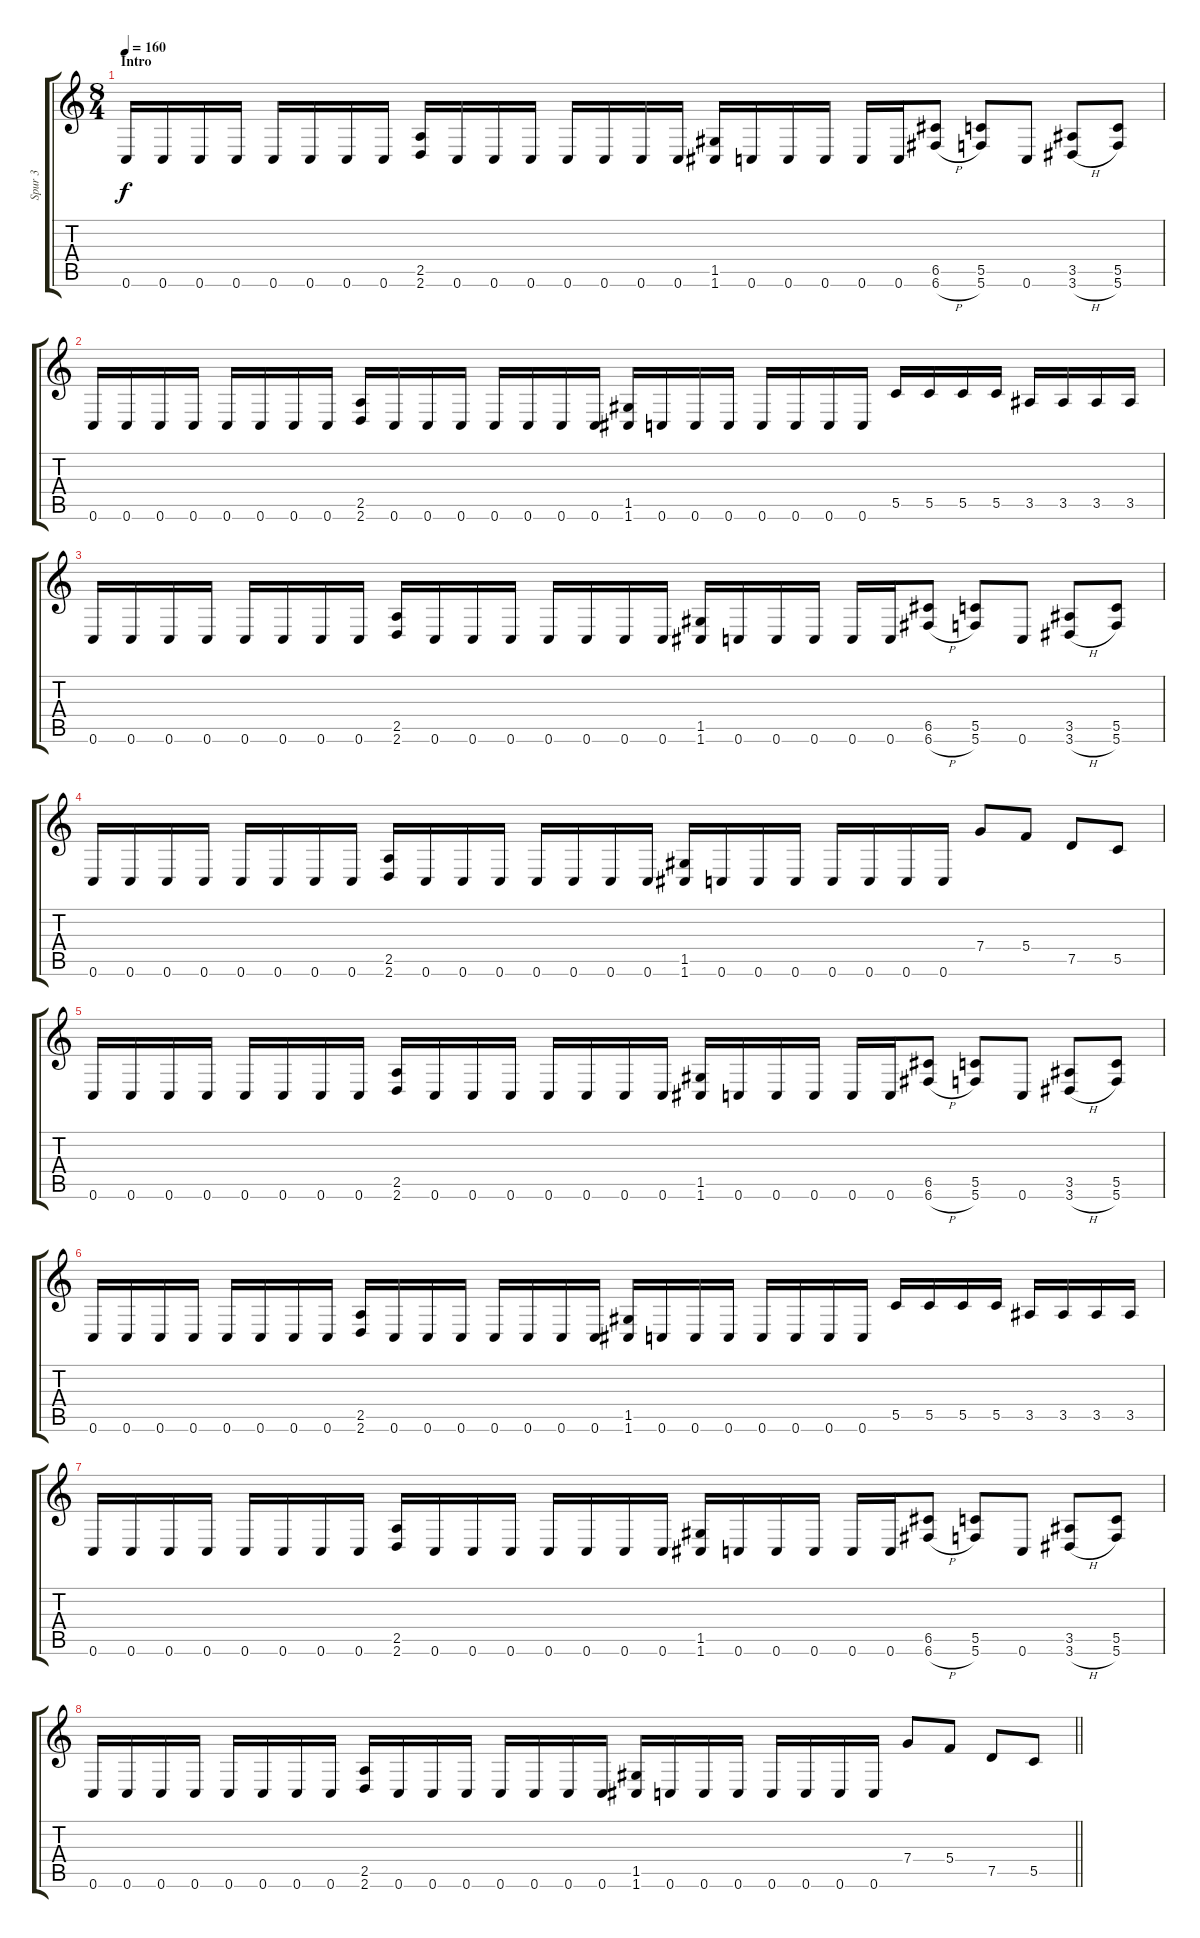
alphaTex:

\track ("Spur 3" "Spur 3") {instrument distortionguitar}
\staff {score tabs}
\tuning (D4 A3 F3 C3 G2 C2) {hide}
\ts (8 4)
\section ("" "Intro")
\tempo 160
\clef g2
\ks c
0.6.16{dy f instrument distortionguitar} 0.6.16 0.6.16 0.6.16 0.6.16 0.6.16 0.6.16 0.6.16 (2.5 2.6).16 0.6.16 0.6.16 0.6.16 0.6.16 0.6.16 0.6.16 0.6.16 (1.5 1.6).16 0.6.16 0.6.16 0.6.16 0.6.16 0.6.16 (6.5 6.6{h}).8 (5.5 5.6).8 0.6.8 (3.5 3.6{h}).8 (5.5 5.6).8 |
0.6.16 0.6.16 0.6.16 0.6.16 0.6.16 0.6.16 0.6.16 0.6.16 (2.5 2.6).16 0.6.16 0.6.16 0.6.16 0.6.16 0.6.16 0.6.16 0.6.16 (1.5 1.6).16 0.6.16 0.6.16 0.6.16 0.6.16 0.6.16 0.6.16 0.6.16 5.5.16 5.5.16 5.5.16 5.5.16 3.5.16 3.5.16 3.5.16 3.5.16 |
0.6.16 0.6.16 0.6.16 0.6.16 0.6.16 0.6.16 0.6.16 0.6.16 (2.5 2.6).16 0.6.16 0.6.16 0.6.16 0.6.16 0.6.16 0.6.16 0.6.16 (1.5 1.6).16 0.6.16 0.6.16 0.6.16 0.6.16 0.6.16 (6.5 6.6{h}).8 (5.5 5.6).8 0.6.8 (3.5 3.6{h}).8 (5.5 5.6).8 |
0.6.16 0.6.16 0.6.16 0.6.16 0.6.16 0.6.16 0.6.16 0.6.16 (2.5 2.6).16 0.6.16 0.6.16 0.6.16 0.6.16 0.6.16 0.6.16 0.6.16 (1.5 1.6).16 0.6.16 0.6.16 0.6.16 0.6.16 0.6.16 0.6.16 0.6.16 7.4.8 5.4.8 7.5.8 5.5.8 |
0.6.16 0.6.16 0.6.16 0.6.16 0.6.16 0.6.16 0.6.16 0.6.16 (2.5 2.6).16 0.6.16 0.6.16 0.6.16 0.6.16 0.6.16 0.6.16 0.6.16 (1.5 1.6).16 0.6.16 0.6.16 0.6.16 0.6.16 0.6.16 (6.5 6.6{h}).8 (5.5 5.6).8 0.6.8 (3.5 3.6{h}).8 (5.5 5.6).8 |
0.6.16 0.6.16 0.6.16 0.6.16 0.6.16 0.6.16 0.6.16 0.6.16 (2.5 2.6).16 0.6.16 0.6.16 0.6.16 0.6.16 0.6.16 0.6.16 0.6.16 (1.5 1.6).16 0.6.16 0.6.16 0.6.16 0.6.16 0.6.16 0.6.16 0.6.16 5.5.16 5.5.16 5.5.16 5.5.16 3.5.16 3.5.16 3.5.16 3.5.16 |
0.6.16 0.6.16 0.6.16 0.6.16 0.6.16 0.6.16 0.6.16 0.6.16 (2.5 2.6).16 0.6.16 0.6.16 0.6.16 0.6.16 0.6.16 0.6.16 0.6.16 (1.5 1.6).16 0.6.16 0.6.16 0.6.16 0.6.16 0.6.16 (6.5 6.6{h}).8 (5.5 5.6).8 0.6.8 (3.5 3.6{h}).8 (5.5 5.6).8 |
\barLineRight lightlight
0.6.16 0.6.16 0.6.16 0.6.16 0.6.16 0.6.16 0.6.16 0.6.16 (2.5 2.6).16 0.6.16 0.6.16 0.6.16 0.6.16 0.6.16 0.6.16 0.6.16 (1.5 1.6).16 0.6.16 0.6.16 0.6.16 0.6.16 0.6.16 0.6.16 0.6.16 7.4.8 5.4.8 7.5.8 5.5.8
